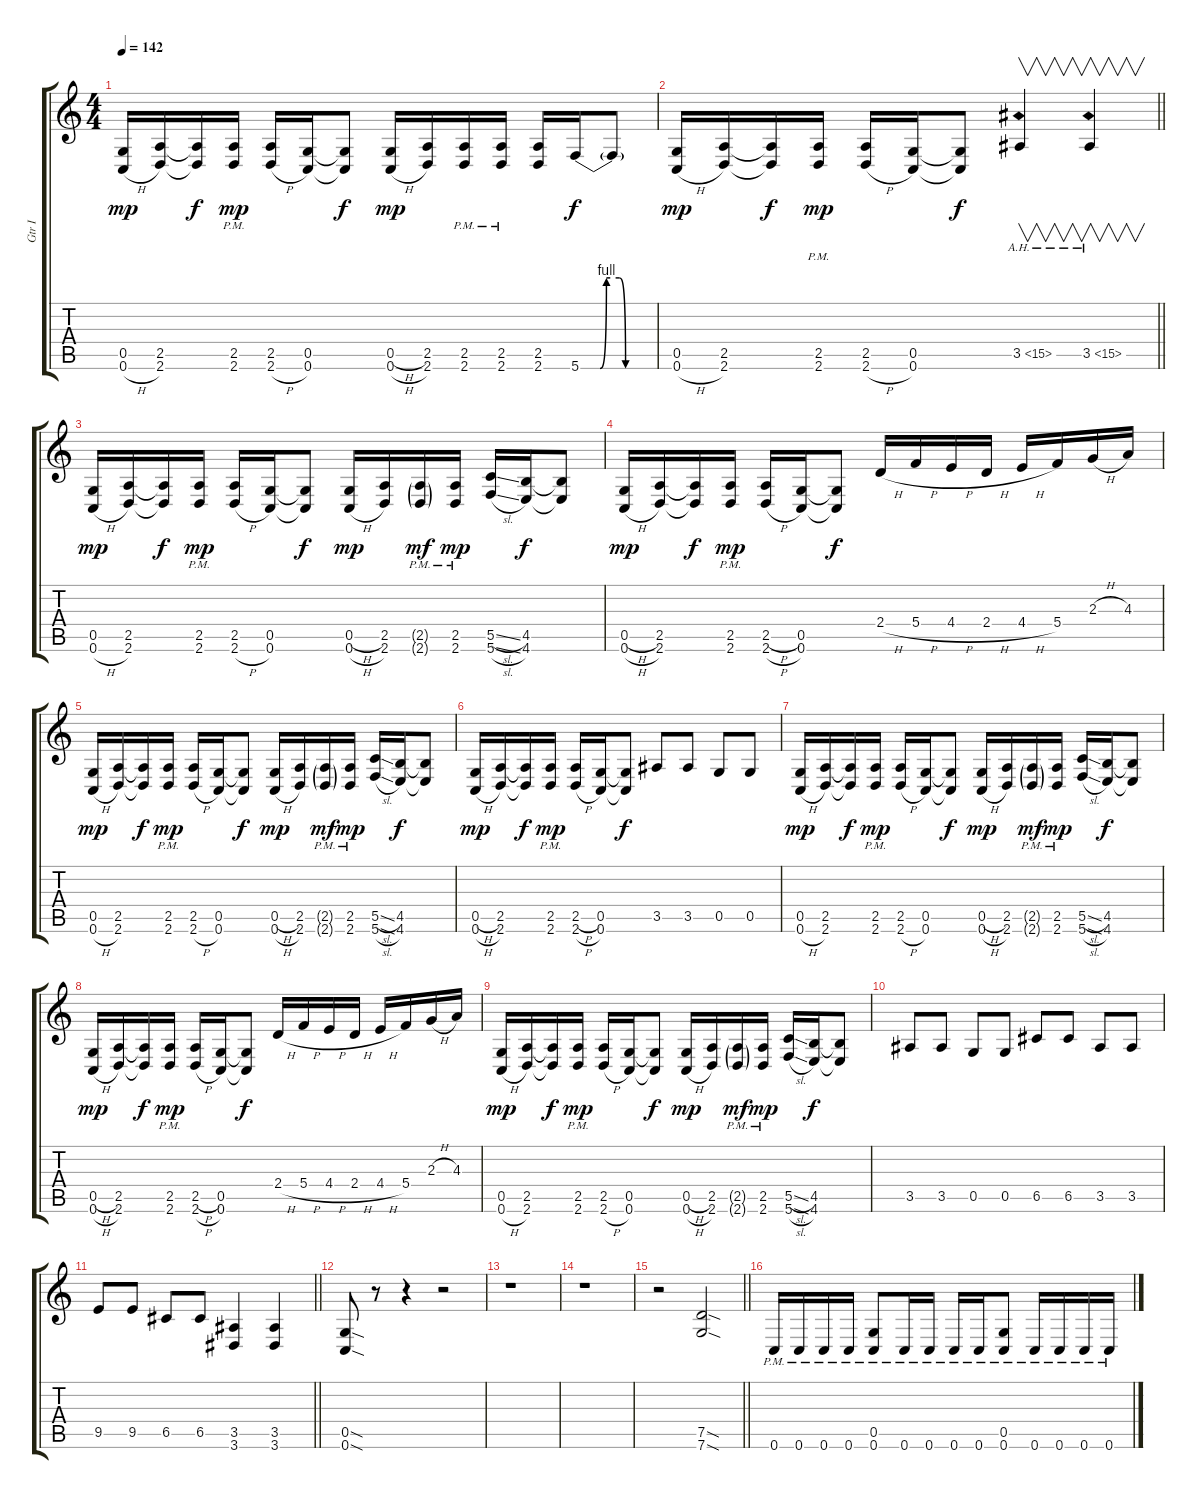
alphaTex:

\track ("Gtr I" "Gtr I") {instrument distortionguitar}
\staff {score tabs}
\tuning (D4 A3 F3 C3 G2 C2) {hide}
\ts (4 4)
\tempo 142
\clef g2
\ks c
(0.5 0.6{h}).16{dy mp} (2.5 2.6).16 (2.5{t} 2.6{t}).16{dy f} (2.5{pm} 2.6{pm}).16{dy mp} (2.5 2.6{h}).16 (0.5 0.6).16 (0.5{t} 0.6{t}).8{dy f} (0.5{h} 0.6{h}).16{dy mp} (2.5 2.6).16 (2.5{pm} 2.6{pm}).16 (2.5{pm} 2.6{pm}).16 (2.5 2.6).16 5.6{be (custom 0 0 15 0 20 4 23 4 30 4 35 0 45 0 60 0)}.16{dy f} 5.6{t}.8 |
\barLineRight lightlight
(0.5 0.6{h}).16{dy mp} (2.5 2.6).16 (2.5{t} 2.6{t}).16{dy f} (2.5{pm} 2.6{pm}).16{dy mp} (2.5 2.6{h}).16 (0.5 0.6).16 (0.5{t} 0.6{t}).8{dy f} 3.5{ah 12}.4{v} 3.5{ah 12}.4{v} |
(0.5 0.6{h}).16{dy mp} (2.5 2.6).16 (2.5{t} 2.6{t}).16{dy f} (2.5{pm} 2.6{pm}).16{dy mp} (2.5 2.6{h}).16 (0.5 0.6).16 (0.5{t} 0.6{t}).8{dy f} (0.5{h} 0.6{h}).16{dy mp} (2.5 2.6).16 (2.5{g pm} 2.6{g pm}).16{dy mf} (2.5{pm} 2.6{pm}).16{dy mp} (5.5{sl} 5.6{sl}).16 (4.5 4.6).16{dy f} (4.5{t} 4.6{t}).8 |
(0.5{h} 0.6{h}).16{dy mp} (2.5 2.6).16 (2.5{t} 2.6{t}).16{dy f} (2.5{pm} 2.6{pm}).16{dy mp} (2.5{h} 2.6{h}).16 (0.5 0.6).16 (0.5{t} 0.6{t}).8{dy f} 2.4{h}.16 5.4{h}.16 4.4{h}.16 2.4{h}.16 4.4{h}.16 5.4.16 2.3{h}.16 4.3.16 |
(0.5 0.6{h}).16{dy mp} (2.5 2.6).16 (2.5{t} 2.6{t}).16{dy f} (2.5{pm} 2.6{pm}).16{dy mp} (2.5 2.6{h}).16 (0.5 0.6).16 (0.5{t} 0.6{t}).8{dy f} (0.5{h} 0.6{h}).16{dy mp} (2.5 2.6).16 (2.5{g pm} 2.6{g pm}).16{dy mf} (2.5{pm} 2.6{pm}).16{dy mp} (5.5{sl} 5.6{sl}).16 (4.5 4.6).16{dy f} (4.5{t} 4.6{t}).8 |
(0.5{h} 0.6{h}).16{dy mp} (2.5 2.6).16 (2.5{t} 2.6{t}).16{dy f} (2.5{pm} 2.6{pm}).16{dy mp} (2.5{h} 2.6{h}).16 (0.5 0.6).16 (0.5{t} 0.6{t}).8{dy f} 3.5.8 3.5.8 0.5.8 0.5.8 |
(0.5 0.6{h}).16{dy mp} (2.5 2.6).16 (2.5{t} 2.6{t}).16{dy f} (2.5{pm} 2.6{pm}).16{dy mp} (2.5 2.6{h}).16 (0.5 0.6).16 (0.5{t} 0.6{t}).8{dy f} (0.5{h} 0.6{h}).16{dy mp} (2.5 2.6).16 (2.5{g pm} 2.6{g pm}).16{dy mf} (2.5{pm} 2.6{pm}).16{dy mp} (5.5{sl} 5.6{sl}).16 (4.5 4.6).16{dy f} (4.5{t} 4.6{t}).8 |
(0.5{h} 0.6{h}).16{dy mp} (2.5 2.6).16 (2.5{t} 2.6{t}).16{dy f} (2.5{pm} 2.6{pm}).16{dy mp} (2.5{h} 2.6{h}).16 (0.5 0.6).16 (0.5{t} 0.6{t}).8{dy f} 2.4{h}.16 5.4{h}.16 4.4{h}.16 2.4{h}.16 4.4{h}.16 5.4.16 2.3{h}.16 4.3.16 |
(0.5 0.6{h}).16{dy mp} (2.5 2.6).16 (2.5{t} 2.6{t}).16{dy f} (2.5{pm} 2.6{pm}).16{dy mp} (2.5 2.6{h}).16 (0.5 0.6).16 (0.5{t} 0.6{t}).8{dy f} (0.5{h} 0.6{h}).16{dy mp} (2.5 2.6).16 (2.5{g pm} 2.6{g pm}).16{dy mf} (2.5{pm} 2.6{pm}).16{dy mp} (5.5{sl} 5.6{sl}).16 (4.5 4.6).16{dy f} (4.5{t} 4.6{t}).8 |
3.5.8 3.5.8 0.5.8 0.5.8 6.5.8 6.5.8 3.5.8 3.5.8 |
\barLineRight lightlight
9.5.8 9.5.8 6.5.8 6.5.8 (3.5 3.6).4 (3.5 3.6).4 |
(0.5{sod} 0.6{sod}).8 r.8 r.4 r.2 |
r.1 |
r.1 |
\barLineRight lightlight
r.2 (7.5{sod} 7.6{sod}).2 |
0.6{pm}.16 0.6{pm}.16 0.6{pm}.16 0.6{pm}.16 (0.5{pm} 0.6{pm}).8 0.6{pm}.16 0.6{pm}.16 0.6{pm}.16 0.6{pm}.16 (0.5{pm} 0.6{pm}).8 0.6{pm}.16 0.6{pm}.16 0.6{pm}.16 0.6{pm}.16
